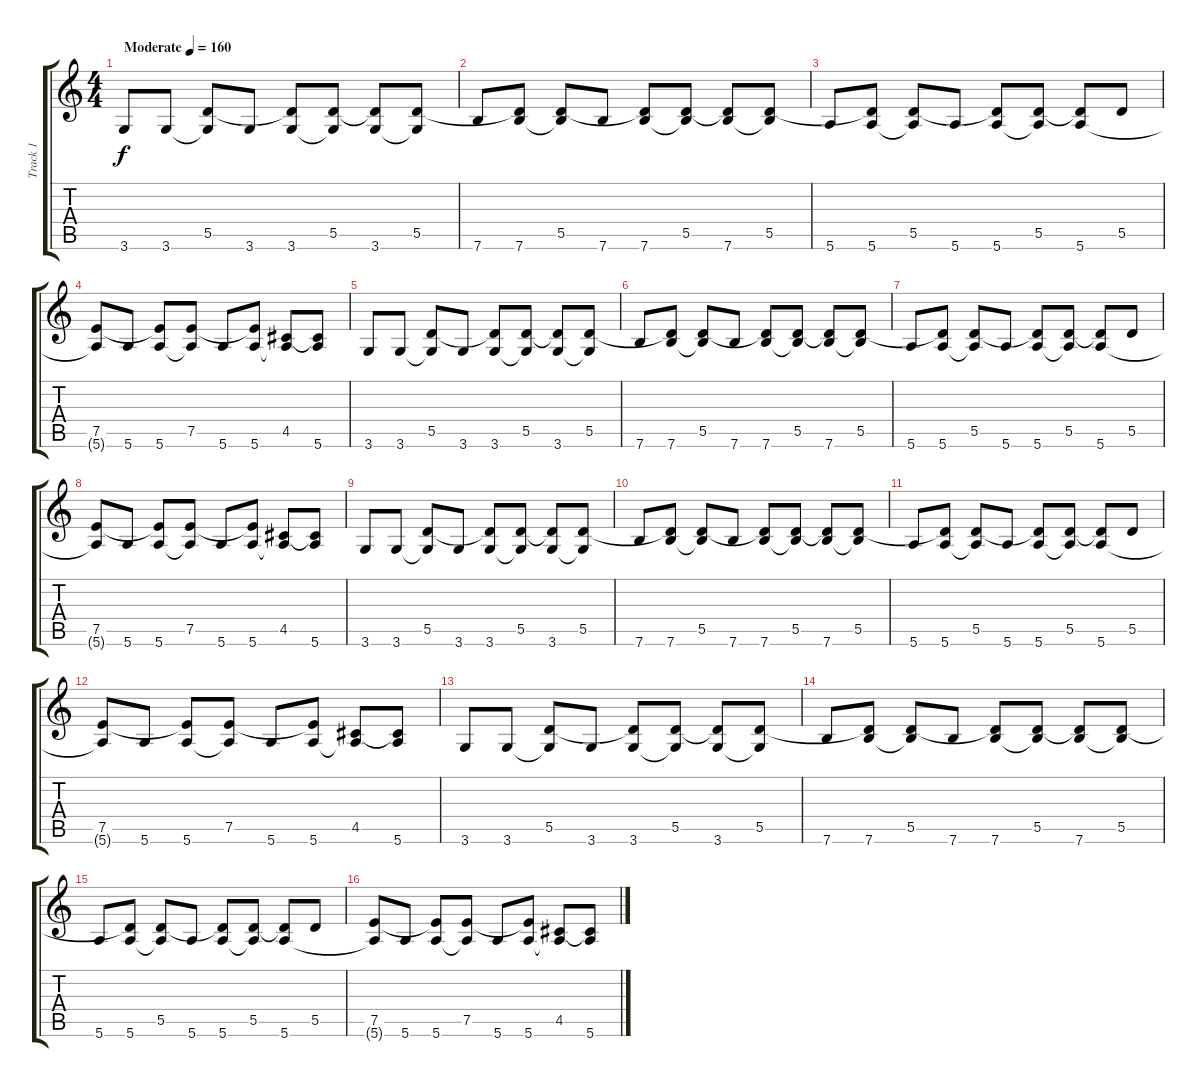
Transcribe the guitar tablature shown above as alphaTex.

\track ("Track 1" "Track 1") {instrument electricguitarclean}
\staff {score tabs}
\tuning (E4 B3 G3 D3 A2 E2) {hide}
\ts (4 4)
\tempo (160 "Moderate")
\clef g2
\ks c
3.6.8{dy f instrument electricguitarclean} 3.6.8 (5.5 3.6{t}).8 3.6.8 (5.5{t} 3.6).8 (5.5 3.6{t}).8 (5.5{t} 3.6).8 (5.5 3.6{t}).8 |
7.6.8 (5.5{t} 7.6).8 (5.5 7.6{t}).8 7.6.8 (5.5{t} 7.6).8 (5.5 7.6{t}).8 (5.5{t} 7.6).8 (5.5 7.6{t}).8 |
5.6.8 (5.5{t} 5.6).8 (5.5 5.6{t}).8 5.6.8 (5.5{t} 5.6).8 (5.5 5.6{t}).8 (5.5{t} 5.6).8 5.5.8 |
(7.5 5.6{t}).8 5.6.8 (7.5{t} 5.6).8 (7.5 5.6{t}).8 5.6.8 (7.5{t} 5.6).8 (4.5 5.6{t}).8 (4.5{t} 5.6).8 |
3.6.8 3.6.8 (5.5 3.6{t}).8 3.6.8 (5.5{t} 3.6).8 (5.5 3.6{t}).8 (5.5{t} 3.6).8 (5.5 3.6{t}).8 |
7.6.8 (5.5{t} 7.6).8 (5.5 7.6{t}).8 7.6.8 (5.5{t} 7.6).8 (5.5 7.6{t}).8 (5.5{t} 7.6).8 (5.5 7.6{t}).8 |
5.6.8 (5.5{t} 5.6).8 (5.5 5.6{t}).8 5.6.8 (5.5{t} 5.6).8 (5.5 5.6{t}).8 (5.5{t} 5.6).8 5.5.8 |
(7.5 5.6{t}).8 5.6.8 (7.5{t} 5.6).8 (7.5 5.6{t}).8 5.6.8 (7.5{t} 5.6).8 (4.5 5.6{t}).8 (4.5{t} 5.6).8 |
3.6.8 3.6.8 (5.5 3.6{t}).8 3.6.8 (5.5{t} 3.6).8 (5.5 3.6{t}).8 (5.5{t} 3.6).8 (5.5 3.6{t}).8 |
7.6.8 (5.5{t} 7.6).8 (5.5 7.6{t}).8 7.6.8 (5.5{t} 7.6).8 (5.5 7.6{t}).8 (5.5{t} 7.6).8 (5.5 7.6{t}).8 |
5.6.8 (5.5{t} 5.6).8 (5.5 5.6{t}).8 5.6.8 (5.5{t} 5.6).8 (5.5 5.6{t}).8 (5.5{t} 5.6).8 5.5.8 |
(7.5 5.6{t}).8 5.6.8 (7.5{t} 5.6).8 (7.5 5.6{t}).8 5.6.8 (7.5{t} 5.6).8 (4.5 5.6{t}).8 (4.5{t} 5.6).8 |
3.6.8 3.6.8 (5.5 3.6{t}).8 3.6.8 (5.5{t} 3.6).8 (5.5 3.6{t}).8 (5.5{t} 3.6).8 (5.5 3.6{t}).8 |
7.6.8 (5.5{t} 7.6).8 (5.5 7.6{t}).8 7.6.8 (5.5{t} 7.6).8 (5.5 7.6{t}).8 (5.5{t} 7.6).8 (5.5 7.6{t}).8 |
5.6.8 (5.5{t} 5.6).8 (5.5 5.6{t}).8 5.6.8 (5.5{t} 5.6).8 (5.5 5.6{t}).8 (5.5{t} 5.6).8 5.5.8 |
(7.5 5.6{t}).8 5.6.8 (7.5{t} 5.6).8 (7.5 5.6{t}).8 5.6.8 (7.5{t} 5.6).8 (4.5 5.6{t}).8 (4.5{t} 5.6).8
